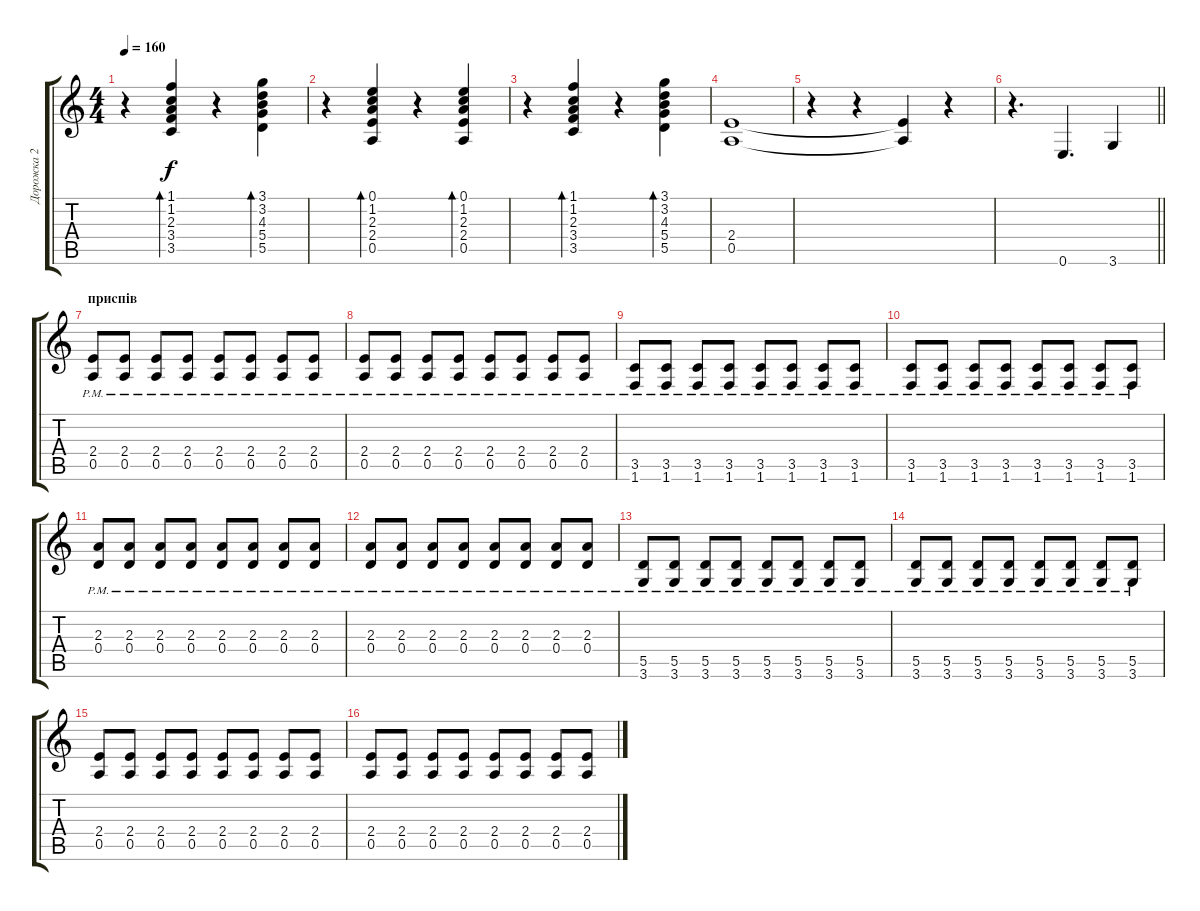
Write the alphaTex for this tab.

\track ("Дорожка 2" "Дорожка 2") {instrument acousticguitarsteel}
\staff {score tabs}
\tuning (E4 B3 G3 D3 A2 E2) {hide}
\ts (4 4)
\tempo 160
\clef g2
\ks c
r.4{dy f} (1.1 1.2 2.3 3.4 3.5).4{bd 60} r.4 (3.1 3.2 4.3 5.4 5.5).4{bd 60} |
r.4 (0.1 1.2 2.3 2.4 0.5).4{bd 60} r.4 (0.1 1.2 2.3 2.4 0.5).4{bd 60} |
r.4 (1.1 1.2 2.3 3.4 3.5).4{bd 60} r.4 (3.1 3.2 4.3 5.4 5.5).4{bd 60} |
(2.4 0.5).1{instrument acousticguitarsteel} |
r.4 r.4 (2.4{t} 0.5{t}).4 r.4 |
\barLineRight lightlight
r.4{d} 0.6.4{d} 3.6.4 |
\section ("" "приспів")
(2.4{pm} 0.5{pm}).8{instrument acousticguitarsteel} (2.4{pm} 0.5{pm}).8 (2.4{pm} 0.5{pm}).8 (2.4{pm} 0.5{pm}).8 (2.4{pm} 0.5{pm}).8 (2.4{pm} 0.5{pm}).8 (2.4{pm} 0.5{pm}).8 (2.4{pm} 0.5{pm}).8 |
(2.4{pm} 0.5{pm}).8 (2.4{pm} 0.5{pm}).8 (2.4{pm} 0.5{pm}).8 (2.4{pm} 0.5{pm}).8 (2.4{pm} 0.5{pm}).8 (2.4{pm} 0.5{pm}).8 (2.4{pm} 0.5{pm}).8 (2.4{pm} 0.5{pm}).8 |
(3.5{pm} 1.6{pm}).8 (3.5{pm} 1.6{pm}).8 (3.5{pm} 1.6{pm}).8 (3.5{pm} 1.6{pm}).8 (3.5{pm} 1.6{pm}).8 (3.5{pm} 1.6{pm}).8 (3.5{pm} 1.6{pm}).8 (3.5{pm} 1.6{pm}).8 |
(3.5{pm} 1.6{pm}).8 (3.5{pm} 1.6{pm}).8 (3.5{pm} 1.6{pm}).8 (3.5{pm} 1.6{pm}).8 (3.5{pm} 1.6{pm}).8 (3.5{pm} 1.6{pm}).8 (3.5{pm} 1.6{pm}).8 (3.5{pm} 1.6{pm}).8 |
(2.3{pm} 0.4{pm}).8 (2.3{pm} 0.4{pm}).8 (2.3{pm} 0.4{pm}).8 (2.3{pm} 0.4{pm}).8 (2.3{pm} 0.4{pm}).8 (2.3{pm} 0.4{pm}).8 (2.3{pm} 0.4{pm}).8 (2.3{pm} 0.4{pm}).8 |
(2.3{pm} 0.4{pm}).8 (2.3{pm} 0.4{pm}).8 (2.3{pm} 0.4{pm}).8 (2.3{pm} 0.4{pm}).8 (2.3{pm} 0.4{pm}).8 (2.3{pm} 0.4{pm}).8 (2.3{pm} 0.4{pm}).8 (2.3{pm} 0.4{pm}).8 |
(5.5{pm} 3.6{pm}).8 (5.5{pm} 3.6{pm}).8 (5.5{pm} 3.6{pm}).8 (5.5{pm} 3.6{pm}).8 (5.5{pm} 3.6{pm}).8 (5.5{pm} 3.6{pm}).8 (5.5{pm} 3.6{pm}).8 (5.5{pm} 3.6{pm}).8 |
(5.5{pm} 3.6{pm}).8 (5.5{pm} 3.6{pm}).8 (5.5{pm} 3.6{pm}).8 (5.5{pm} 3.6{pm}).8 (5.5{pm} 3.6{pm}).8 (5.5{pm} 3.6{pm}).8 (5.5{pm} 3.6{pm}).8 (5.5{pm} 3.6{pm}).8 |
(2.4 0.5).8 (2.4 0.5).8 (2.4 0.5).8 (2.4 0.5).8 (2.4 0.5).8 (2.4 0.5).8 (2.4 0.5).8 (2.4 0.5).8 |
(2.4 0.5).8 (2.4 0.5).8 (2.4 0.5).8 (2.4 0.5).8 (2.4 0.5).8 (2.4 0.5).8 (2.4 0.5).8 (2.4 0.5).8
